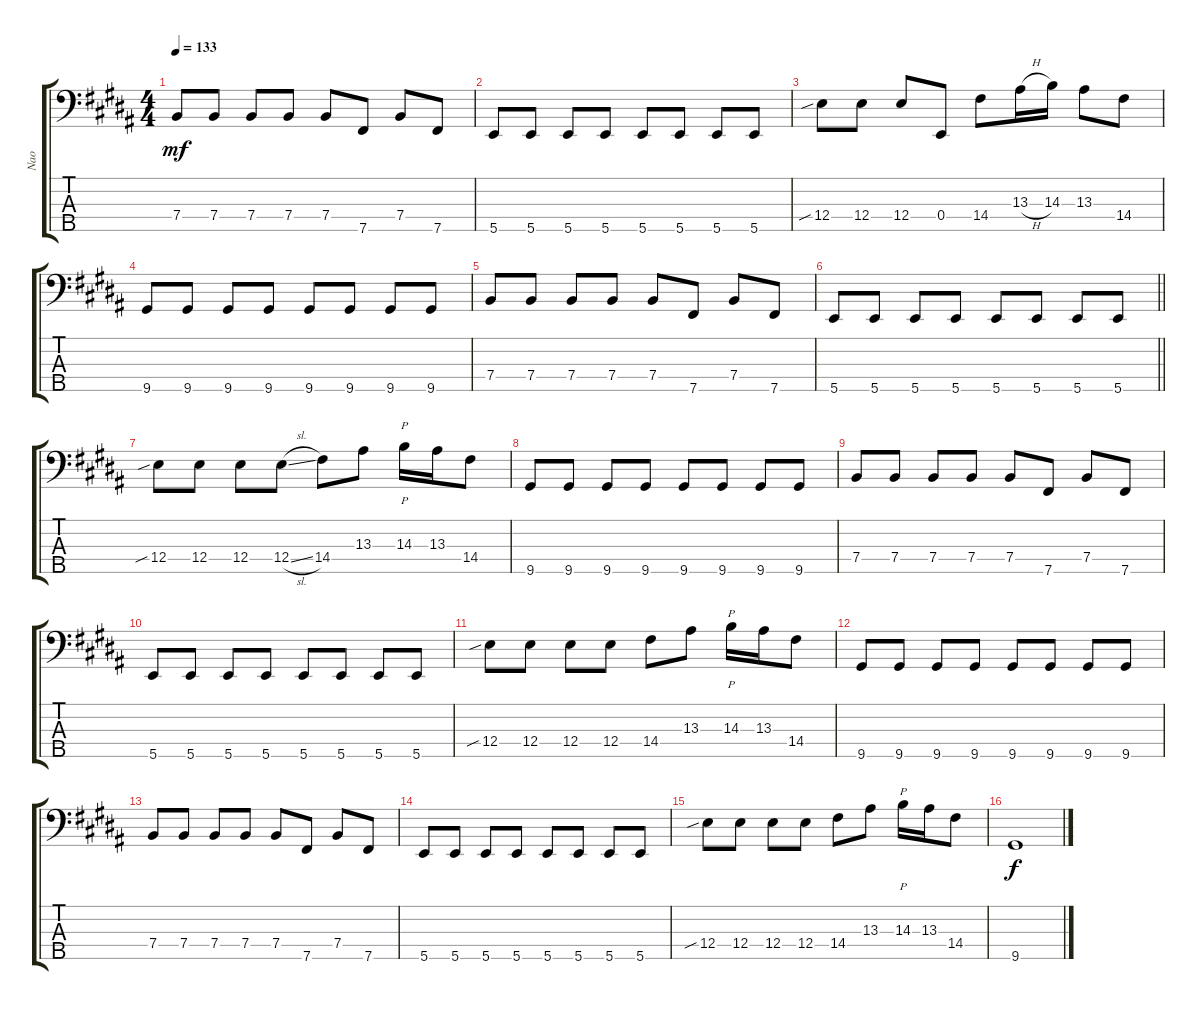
\track ("Nao" "Nao") {instrument electricbassfinger}
\staff {score tabs}
\tuning (G2 D2 A1 E1 B0) {hide}
\ts (4 4)
\tempo 133
\clef f4
\ks b
7.4.8{dy mf} 7.4.8 7.4.8 7.4.8 7.4.8 7.5.8 7.4.8 7.5.8 |
5.5.8 5.5.8 5.5.8 5.5.8 5.5.8 5.5.8 5.5.8 5.5.8 |
12.4{sib}.8 12.4.8 12.4.8 0.4.8 14.4.8 13.3{h}.16 14.3.16 13.3.8 14.4.8 |
9.5.8 9.5.8 9.5.8 9.5.8 9.5.8 9.5.8 9.5.8 9.5.8 |
7.4.8 7.4.8 7.4.8 7.4.8 7.4.8 7.5.8 7.4.8 7.5.8 |
\barLineRight lightlight
5.5.8 5.5.8 5.5.8 5.5.8 5.5.8 5.5.8 5.5.8 5.5.8 |
12.4{sib}.8 12.4.8 12.4.8 12.4{sl}.8 14.4.8 13.3.8 14.3.16{p} 13.3.16 14.4.8 |
9.5.8 9.5.8 9.5.8 9.5.8 9.5.8 9.5.8 9.5.8 9.5.8 |
7.4.8 7.4.8 7.4.8 7.4.8 7.4.8 7.5.8 7.4.8 7.5.8 |
5.5.8 5.5.8 5.5.8 5.5.8 5.5.8 5.5.8 5.5.8 5.5.8 |
12.4{sib}.8 12.4.8 12.4.8 12.4.8 14.4.8 13.3.8 14.3.16{p} 13.3.16 14.4.8 |
9.5.8 9.5.8 9.5.8 9.5.8 9.5.8 9.5.8 9.5.8 9.5.8 |
7.4.8 7.4.8 7.4.8 7.4.8 7.4.8 7.5.8 7.4.8 7.5.8 |
5.5.8 5.5.8 5.5.8 5.5.8 5.5.8 5.5.8 5.5.8 5.5.8 |
12.4{sib}.8 12.4.8 12.4.8 12.4.8 14.4.8 13.3.8 14.3.16{p} 13.3.16 14.4.8 |
9.5.1{dy f}
